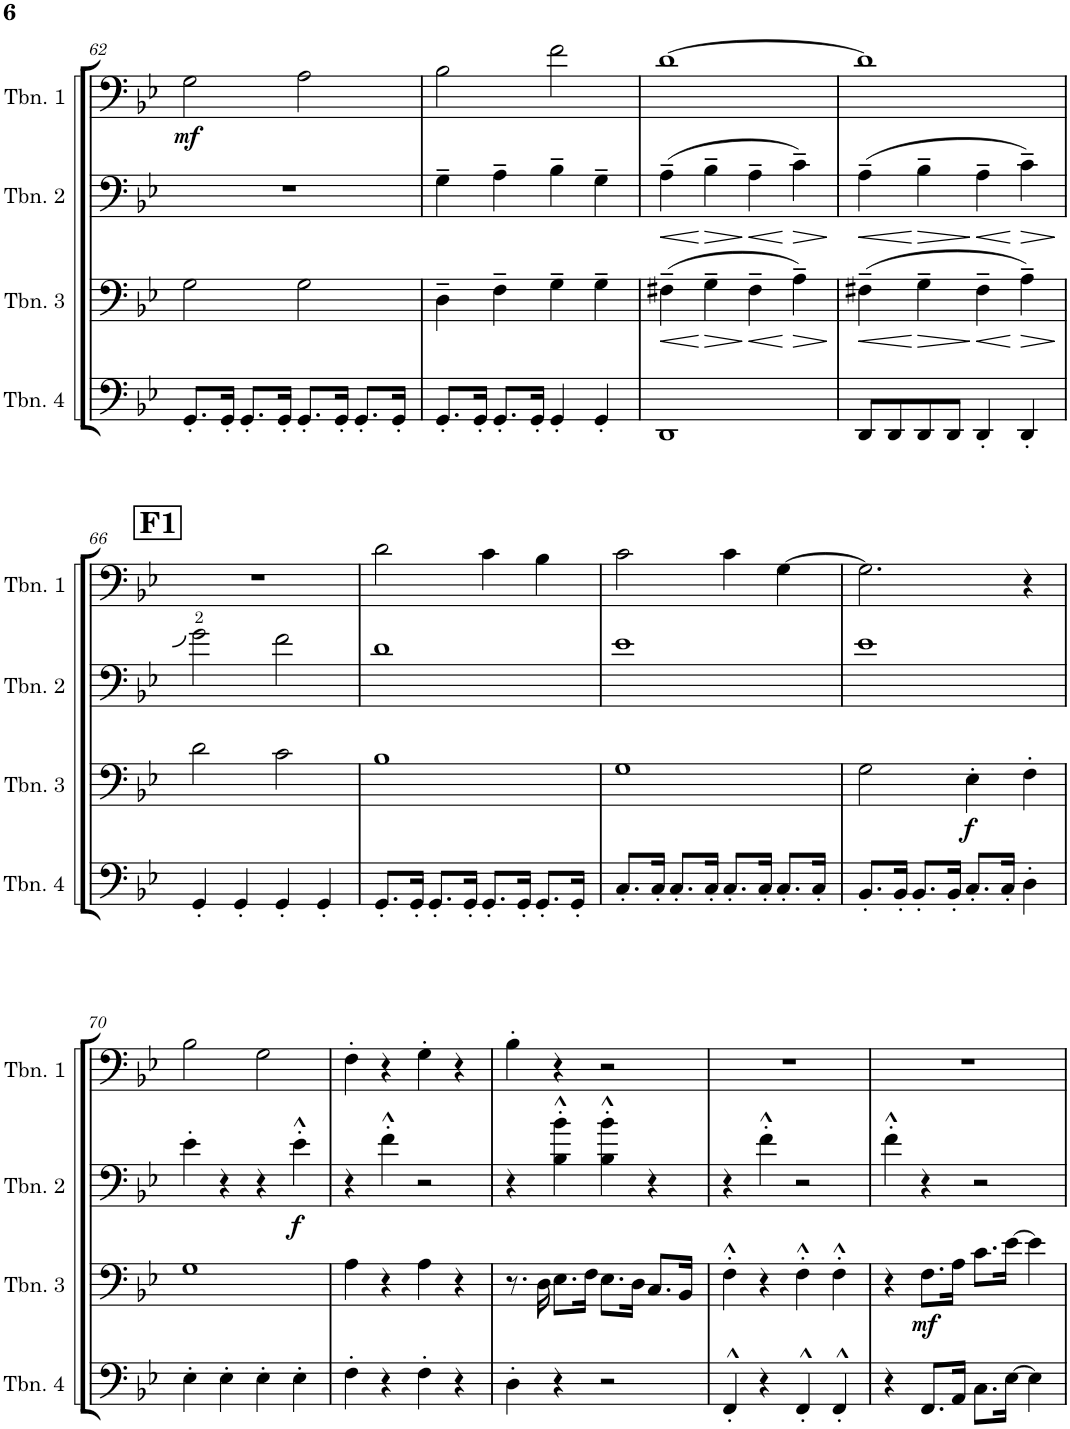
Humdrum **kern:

**kern	**kern	**dynam	**kern	**dynam	**kern	**dynam
*part4	*part3	*part3	*part2	*part2	*part1	*part1
*staff4	*staff3	*staff3	*staff2	*staff2	*staff1	*staff1
*I"Trombone 4	*I"Trombone 3	*	*I"Trombone 2	*	*I"Trombone 1	*
*I'Tbn. 4	*I'Tbn. 3	*	*I'Tbn. 2	*	*I'Tbn. 1	*
!!LO:PB:g=z
*clefF4	*clefF4	*	*clefF4	*	*clefF4	*
*k[b-e-]	*k[b-e-]	*	*k[b-e-]	*	*k[b-e-]	*
*M4/4	*M4/4	*	*M4/4	*	*M4/4	*
=62	=62	=62	=62	=62	=62	=62
!	!	!	!	!	!	!LO:DY:b
8.GG'/L	2G\	.	1r	.	2G\	mf
16GG'/Jk	.	.	.	.	.	.
8.GG'/L	.	.	.	.	.	.
16GG'/Jk	.	.	.	.	.	.
8.GG'/L	2G\	.	.	.	2A\	.
16GG'/Jk	.	.	.	.	.	.
8.GG'/L	.	.	.	.	.	.
16GG'/Jk	.	.	.	.	.	.
=63	=63	=63	=63	=63	=63	=63
8.GG'/L	4D~\	.	4G~\	.	2B-\	.
16GG'/Jk	.	.	.	.	.	.
8.GG'/L	4F~\	.	4A~\	.	.	.
16GG'/Jk	.	.	.	.	.	.
4GG'/	4G~\	.	4B-~\	.	2f\	.
4GG'/	4G~\	.	4G~\	.	.	.
=64	=64	=64	=64	=64	=64	=64
!	!	!LO:HP:b	!	!LO:HP:b	!	!
1DD	(4F#X~\	<	(4A~\	<	[1d	.
!	!	!LO:HP:n=1:b	!	!LO:HP:n=1:b	!	!
.	4G~\	[ >	4B-~\	[ >	.	.
!	!	!LO:HP:n=1:b	!	!LO:HP:n=1:b	!	!
.	4F#~\	] <	4A~\	] <	.	.
!	!	!LO:HP:n=1:b	!	!LO:HP:n=1:b	!	!
.	4A~\)	[ >	4c~\)	[ >	.	.
.	.	]	.	]	.	.
=65	=65	=65	=65	=65	=65	=65
!	!	!LO:HP:b	!	!LO:HP:b	!	!
8DD/L	(4F#X~\	<	(4A~\	<	1d]	.
8DD/	.	.	.	.	.	.
!	!	!LO:HP:n=1:b	!	!LO:HP:n=1:b	!	!
8DD/	4G~\	[ >	4B-~\	[ >	.	.
8DD/J	.	.	.	.	.	.
!	!	!LO:HP:n=1:b	!	!LO:HP:n=1:b	!	!
4DD'/	4F#~\	] <	4A~\	] <	.	.
!	!	!LO:HP:n=1:b	!	!LO:HP:n=1:b	!	!
4DD'/	4A~\)	[ >	4c~\)	[ >	.	.
.	.	]	.	]	.	.
!!LO:LB:g=z
!!LO:REH:place=s1:a:B:cj:fs=14:t=F1
=66	=66	=66	=66	=66	=66	=66
4GG'/	2d\	.	2g\	.	1r	.
4GG'/	.	.	.	.	.	.
4GG'/	2c\	.	2f\	.	.	.
4GG'/	.	.	.	.	.	.
=67	=67	=67	=67	=67	=67	=67
8.GG'/L	1B-	.	1d	.	2d\	.
16GG'/Jk	.	.	.	.	.	.
8.GG'/L	.	.	.	.	.	.
16GG'/Jk	.	.	.	.	.	.
8.GG'/L	.	.	.	.	4c\	.
16GG'/Jk	.	.	.	.	.	.
8.GG'/L	.	.	.	.	4B-\	.
16GG'/Jk	.	.	.	.	.	.
=68	=68	=68	=68	=68	=68	=68
8.C'/L	1G	.	1e-	.	2c\	.
16C'/Jk	.	.	.	.	.	.
8.C'/L	.	.	.	.	.	.
16C'/Jk	.	.	.	.	.	.
8.C'/L	.	.	.	.	4c\	.
16C'/Jk	.	.	.	.	.	.
8.C'/L	.	.	.	.	[4G\	.
16C'/Jk	.	.	.	.	.	.
=69	=69	=69	=69	=69	=69	=69
8.BB-'/L	2G\	.	1e-	.	2.G\]	.
16BB-'/Jk	.	.	.	.	.	.
8.BB-'/L	.	.	.	.	.	.
16BB-'/Jk	.	.	.	.	.	.
!	!	!LO:DY:b	!	!	!	!
8.C'/L	4E-'\	f	.	.	.	.
16C'/Jk	.	.	.	.	.	.
4D'\	4F'\	.	.	.	4r	.
!!LO:LB:g=z
=70	=70	=70	=70	=70	=70	=70
4E-'\	1G	.	4e-'\	.	2B-\	.
4E-'\	.	.	4r	.	.	.
4E-'\	.	.	4r	.	2G\	.
!	!	!	!	!LO:DY:b	!	!
4E-'\	.	.	4e-'^^\	f	.	.
=71	=71	=71	=71	=71	=71	=71
4F'\	4A\	.	4r	.	4F'\	.
4r	4r	.	4f'^^\	.	4r	.
4F'\	4A\	.	2r	.	4G'\	.
4r	4r	.	.	.	4r	.
=72	=72	=72	=72	=72	=72	=72
4D'\	8.r	.	4r	.	4B-'\	.
.	16D\	.	.	.	.	.
4r	8.E-\L	.	4B-\'^^ 4b-\'^^	.	4r	.
.	16F\Jk	.	.	.	.	.
2r	8.E-\L	.	4B-\'^^ 4b-\'^^	.	2r	.
.	16D\Jk	.	.	.	.	.
.	8.C/L	.	4r	.	.	.
.	16BB-/Jk	.	.	.	.	.
=73	=73	=73	=73	=73	=73	=73
4FF'^^/	4F'^^\	.	4r	.	1r	.
4r	4r	.	4f'^^\	.	.	.
4FF'^^/	4F'^^\	.	2r	.	.	.
4FF'^^/	4F'^^\	.	.	.	.	.
=74	=74	=74	=74	=74	=74	=74
4r	4r	.	4f'^^\	.	1r	.
!	!	!LO:DY:b	!	!	!	!
8.FF/L	8.F\L	mf	4r	.	.	.
16AA/Jk	16A\Jk	.	.	.	.	.
8.C\L	8.c\L	.	2r	.	.	.
[16E-\Jk	[16e-\Jk	.	.	.	.	.
4E-\]	4e-\]	.	.	.	.	.
=	=	=	=	=	=	=
*-	*-	*-	*-	*-	*-	*-
